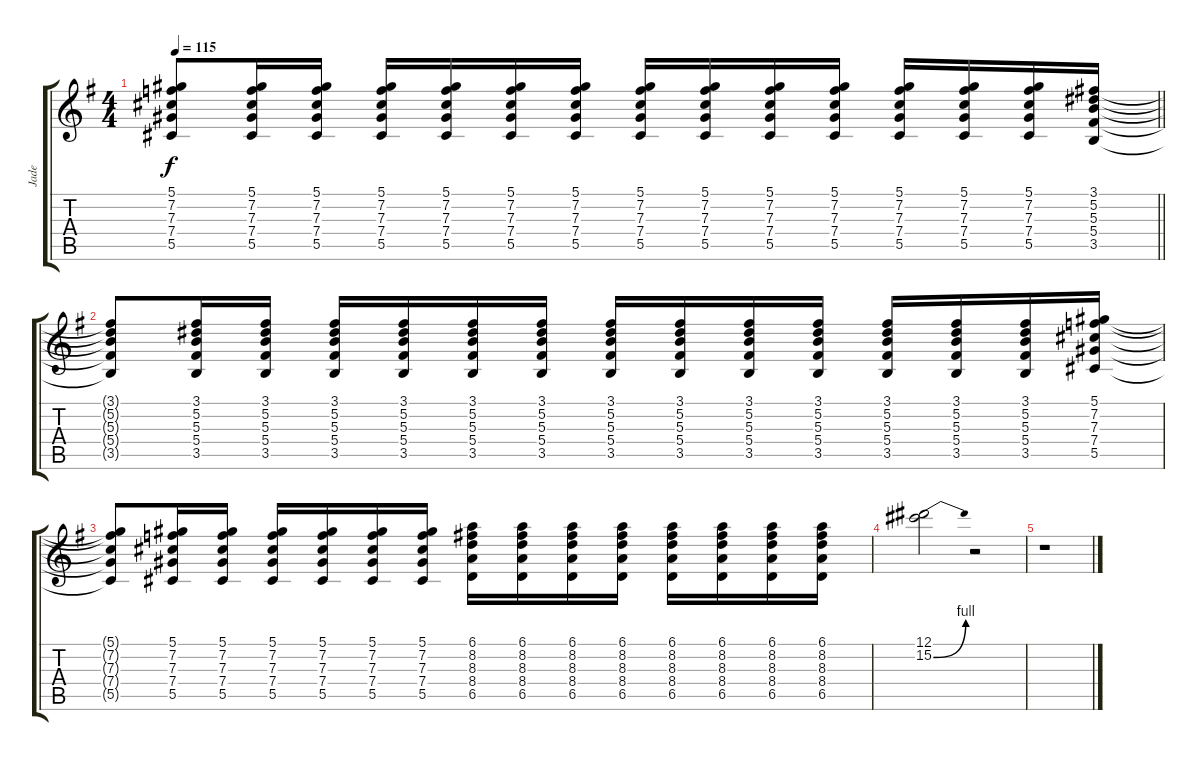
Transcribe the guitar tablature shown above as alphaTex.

\track ("Jade" "Jade") {instrument overdrivenguitar}
\staff {score tabs}
\tuning (Eb4 Bb3 Gb3 Db3 Ab2 Eb2) {hide}
\ts (4 4)
\tempo 115
\clef g2
\barLineRight lightlight
\ks g
(5.1{t} 7.2{t} 7.3{t} 7.4{t} 5.5{t}).8{dy f} (5.1 7.2 7.3 7.4 5.5).16 (5.1 7.2 7.3 7.4 5.5).16 (5.1 7.2 7.3 7.4 5.5).16 (5.1 7.2 7.3 7.4 5.5).16 (5.1 7.2 7.3 7.4 5.5).16 (5.1 7.2 7.3 7.4 5.5).16 (5.1 7.2 7.3 7.4 5.5).16 (5.1 7.2 7.3 7.4 5.5).16 (5.1 7.2 7.3 7.4 5.5).16 (5.1 7.2 7.3 7.4 5.5).16 (5.1 7.2 7.3 7.4 5.5).16 (5.1 7.2 7.3 7.4 5.5).16 (5.1 7.2 7.3 7.4 5.5).16 (3.1 5.2 5.3 5.4 3.5).16 |
(3.1{t} 5.2{t} 5.3{t} 5.4{t} 3.5{t}).8 (3.1 5.2 5.3 5.4 3.5).16 (3.1 5.2 5.3 5.4 3.5).16 (3.1 5.2 5.3 5.4 3.5).16 (3.1 5.2 5.3 5.4 3.5).16 (3.1 5.2 5.3 5.4 3.5).16 (3.1 5.2 5.3 5.4 3.5).16 (3.1 5.2 5.3 5.4 3.5).16 (3.1 5.2 5.3 5.4 3.5).16 (3.1 5.2 5.3 5.4 3.5).16 (3.1 5.2 5.3 5.4 3.5).16 (3.1 5.2 5.3 5.4 3.5).16 (3.1 5.2 5.3 5.4 3.5).16 (3.1 5.2 5.3 5.4 3.5).16 (5.1 7.2 7.3 7.4 5.5).16 |
(5.1{t} 7.2{t} 7.3{t} 7.4{t} 5.5{t}).8 (5.1 7.2 7.3 7.4 5.5).16 (5.1 7.2 7.3 7.4 5.5).16 (5.1 7.2 7.3 7.4 5.5).16 (5.1 7.2 7.3 7.4 5.5).16 (5.1 7.2 7.3 7.4 5.5).16 (5.1 7.2 7.3 7.4 5.5).16 (6.1 8.2 8.3 8.4 6.5).16 (6.1 8.2 8.3 8.4 6.5).16 (6.1 8.2 8.3 8.4 6.5).16 (6.1 8.2 8.3 8.4 6.5).16 (6.1 8.2 8.3 8.4 6.5).16 (6.1 8.2 8.3 8.4 6.5).16 (6.1 8.2 8.3 8.4 6.5).16 (6.1 8.2 8.3 8.4 6.5).16 |
(12.1 15.2{be (bend 0 0 60 4)}).2 r.2 |
r.1
